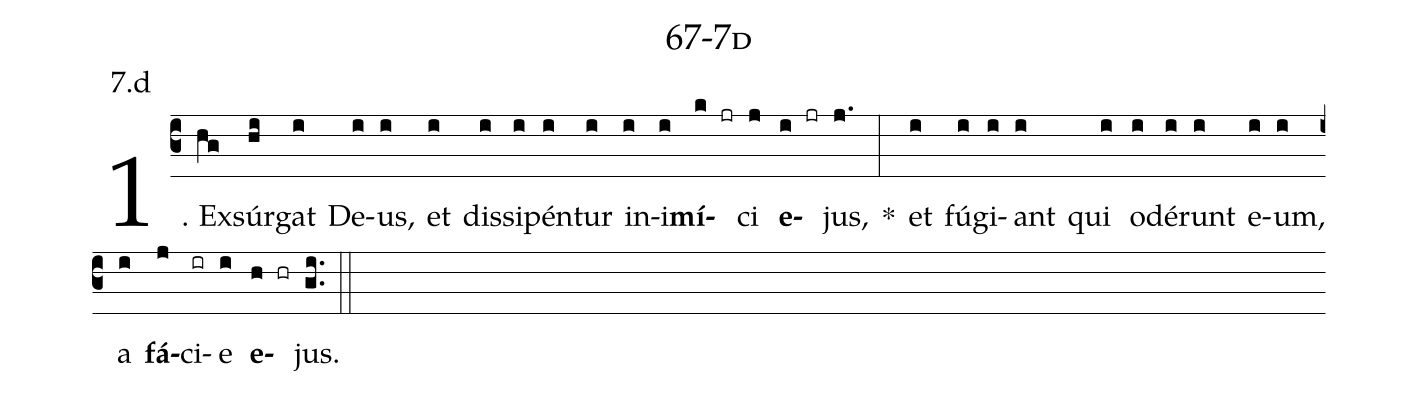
name: 67-7d;
annotation: 7.d;
%%
(c3)1. Ex(hg)súr(hi)gat(i) De(i)us,(i) et(i) dis(i)si(i)pén(i)tur(i) in(i)i(i)<b>mí</b>(k jr)ci(j) <b>e</b>(i jr)jus,(j.) *(:) et(i) fú(i)gi(i)ant(i) qui(i) o(i)dé(i)runt(i) e(i)um,(i) a(i) <b>fá</b>(j)ci(ir)e(i) <b>e</b>(h hr)jus.(gi..) (::)
